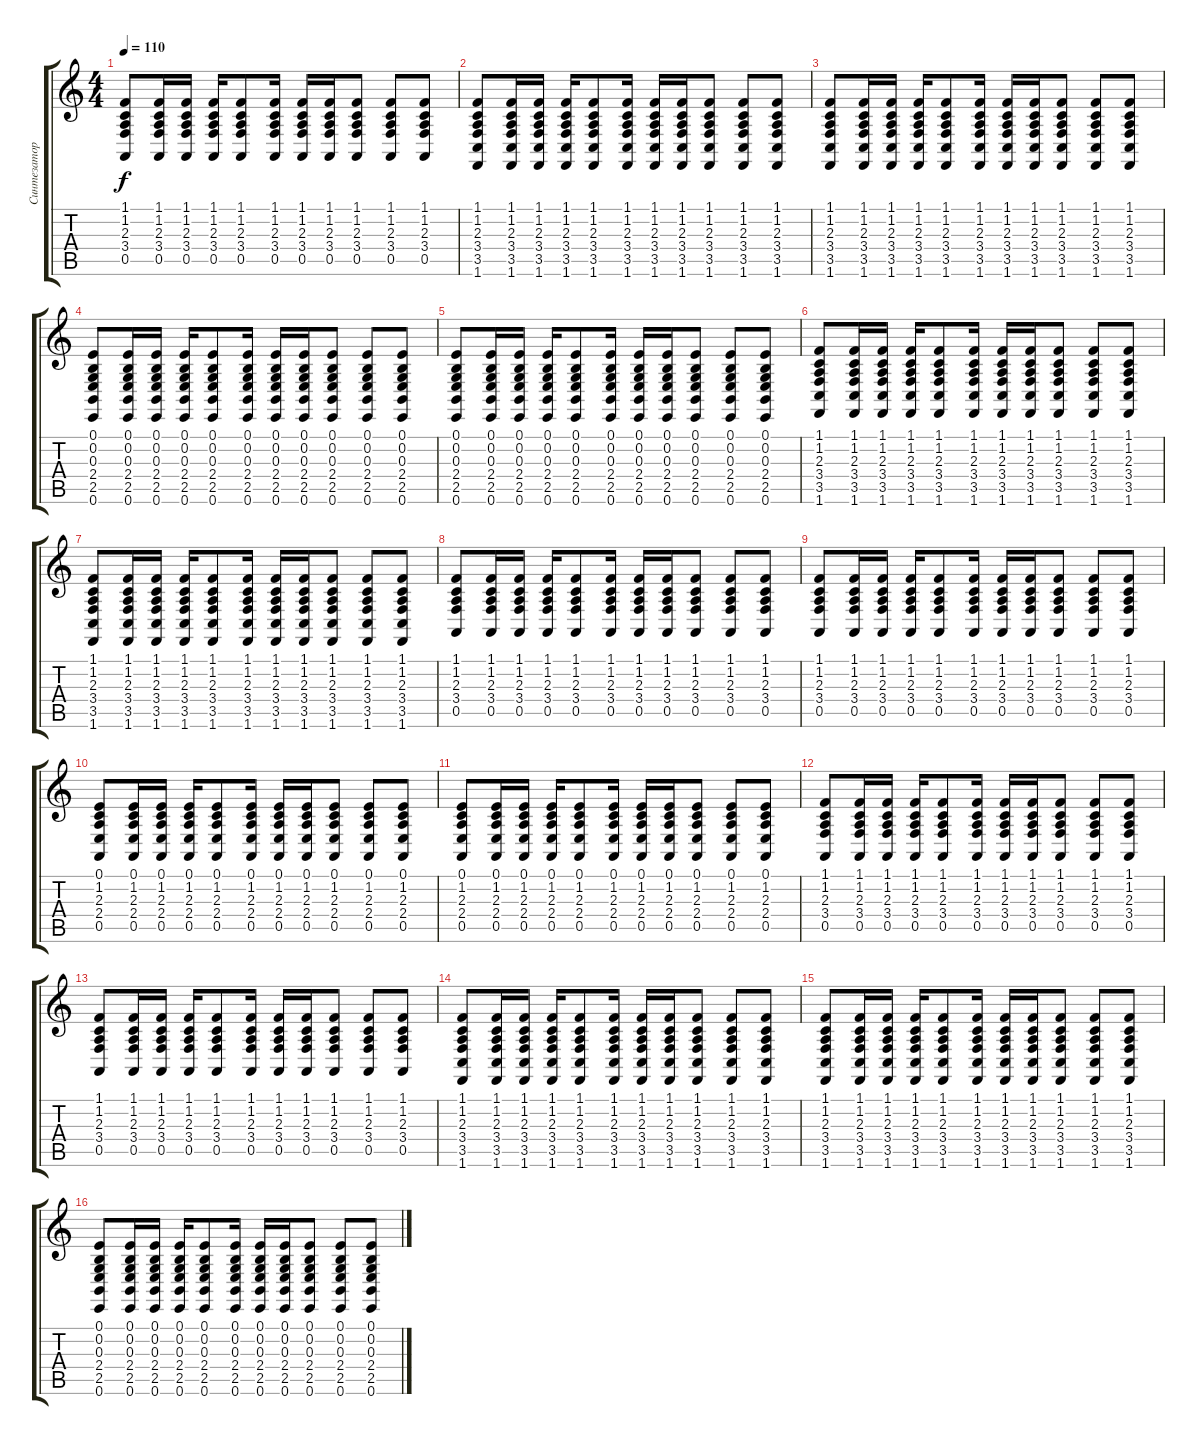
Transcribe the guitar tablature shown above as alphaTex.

\track ("Синтезатор" "Синтезатор") {instrument brightacousticpiano}
\staff {score tabs}
\tuning (E4 B3 G3 D3 A2 E2) {hide}
\ts (4 4)
\tempo 110
\clef g2
\ks c
(1.1 1.2 2.3 3.4 0.5).8{dy f} (1.1 1.2 2.3 3.4 0.5).16 (1.1 1.2 2.3 3.4 0.5).16 (1.1 1.2 2.3 3.4 0.5).16 (1.1 1.2 2.3 3.4 0.5).8 (1.1 1.2 2.3 3.4 0.5).16 (1.1 1.2 2.3 3.4 0.5).16 (1.1 1.2 2.3 3.4 0.5).16 (1.1 1.2 2.3 3.4 0.5).8 (1.1 1.2 2.3 3.4 0.5).8 (1.1 1.2 2.3 3.4 0.5).8 |
(1.1 1.2 2.3 3.4 3.5 1.6).8 (1.1 1.2 2.3 3.4 3.5 1.6).16 (1.1 1.2 2.3 3.4 3.5 1.6).16 (1.1 1.2 2.3 3.4 3.5 1.6).16 (1.1 1.2 2.3 3.4 3.5 1.6).8 (1.1 1.2 2.3 3.4 3.5 1.6).16 (1.1 1.2 2.3 3.4 3.5 1.6).16 (1.1 1.2 2.3 3.4 3.5 1.6).16 (1.1 1.2 2.3 3.4 3.5 1.6).8 (1.1 1.2 2.3 3.4 3.5 1.6).8 (1.1 1.2 2.3 3.4 3.5 1.6).8 |
(1.1 1.2 2.3 3.4 3.5 1.6).8 (1.1 1.2 2.3 3.4 3.5 1.6).16 (1.1 1.2 2.3 3.4 3.5 1.6).16 (1.1 1.2 2.3 3.4 3.5 1.6).16 (1.1 1.2 2.3 3.4 3.5 1.6).8 (1.1 1.2 2.3 3.4 3.5 1.6).16 (1.1 1.2 2.3 3.4 3.5 1.6).16 (1.1 1.2 2.3 3.4 3.5 1.6).16 (1.1 1.2 2.3 3.4 3.5 1.6).8 (1.1 1.2 2.3 3.4 3.5 1.6).8 (1.1 1.2 2.3 3.4 3.5 1.6).8 |
(0.1 0.2 0.3 2.4 2.5 0.6).8 (0.1 0.2 0.3 2.4 2.5 0.6).16 (0.1 0.2 0.3 2.4 2.5 0.6).16 (0.1 0.2 0.3 2.4 2.5 0.6).16 (0.1 0.2 0.3 2.4 2.5 0.6).8 (0.1 0.2 0.3 2.4 2.5 0.6).16 (0.1 0.2 0.3 2.4 2.5 0.6).16 (0.1 0.2 0.3 2.4 2.5 0.6).16 (0.1 0.2 0.3 2.4 2.5 0.6).8 (0.1 0.2 0.3 2.4 2.5 0.6).8 (0.1 0.2 0.3 2.4 2.5 0.6).8 |
(0.1 0.2 0.3 2.4 2.5 0.6).8 (0.1 0.2 0.3 2.4 2.5 0.6).16 (0.1 0.2 0.3 2.4 2.5 0.6).16 (0.1 0.2 0.3 2.4 2.5 0.6).16 (0.1 0.2 0.3 2.4 2.5 0.6).8 (0.1 0.2 0.3 2.4 2.5 0.6).16 (0.1 0.2 0.3 2.4 2.5 0.6).16 (0.1 0.2 0.3 2.4 2.5 0.6).16 (0.1 0.2 0.3 2.4 2.5 0.6).8 (0.1 0.2 0.3 2.4 2.5 0.6).8 (0.1 0.2 0.3 2.4 2.5 0.6).8 |
(1.1 1.2 2.3 3.4 3.5 1.6).8 (1.1 1.2 2.3 3.4 3.5 1.6).16 (1.1 1.2 2.3 3.4 3.5 1.6).16 (1.1 1.2 2.3 3.4 3.5 1.6).16 (1.1 1.2 2.3 3.4 3.5 1.6).8 (1.1 1.2 2.3 3.4 3.5 1.6).16 (1.1 1.2 2.3 3.4 3.5 1.6).16 (1.1 1.2 2.3 3.4 3.5 1.6).16 (1.1 1.2 2.3 3.4 3.5 1.6).8 (1.1 1.2 2.3 3.4 3.5 1.6).8 (1.1 1.2 2.3 3.4 3.5 1.6).8 |
(1.1 1.2 2.3 3.4 3.5 1.6).8 (1.1 1.2 2.3 3.4 3.5 1.6).16 (1.1 1.2 2.3 3.4 3.5 1.6).16 (1.1 1.2 2.3 3.4 3.5 1.6).16 (1.1 1.2 2.3 3.4 3.5 1.6).8 (1.1 1.2 2.3 3.4 3.5 1.6).16 (1.1 1.2 2.3 3.4 3.5 1.6).16 (1.1 1.2 2.3 3.4 3.5 1.6).16 (1.1 1.2 2.3 3.4 3.5 1.6).8 (1.1 1.2 2.3 3.4 3.5 1.6).8 (1.1 1.2 2.3 3.4 3.5 1.6).8 |
(1.1 1.2 2.3 3.4 0.5).8 (1.1 1.2 2.3 3.4 0.5).16 (1.1 1.2 2.3 3.4 0.5).16 (1.1 1.2 2.3 3.4 0.5).16 (1.1 1.2 2.3 3.4 0.5).8 (1.1 1.2 2.3 3.4 0.5).16 (1.1 1.2 2.3 3.4 0.5).16 (1.1 1.2 2.3 3.4 0.5).16 (1.1 1.2 2.3 3.4 0.5).8 (1.1 1.2 2.3 3.4 0.5).8 (1.1 1.2 2.3 3.4 0.5).8 |
(1.1 1.2 2.3 3.4 0.5).8 (1.1 1.2 2.3 3.4 0.5).16 (1.1 1.2 2.3 3.4 0.5).16 (1.1 1.2 2.3 3.4 0.5).16 (1.1 1.2 2.3 3.4 0.5).8 (1.1 1.2 2.3 3.4 0.5).16 (1.1 1.2 2.3 3.4 0.5).16 (1.1 1.2 2.3 3.4 0.5).16 (1.1 1.2 2.3 3.4 0.5).8 (1.1 1.2 2.3 3.4 0.5).8 (1.1 1.2 2.3 3.4 0.5).8 |
(0.1 1.2 2.3 2.4 0.5).8 (0.1 1.2 2.3 2.4 0.5).16 (0.1 1.2 2.3 2.4 0.5).16 (0.1 1.2 2.3 2.4 0.5).16 (0.1 1.2 2.3 2.4 0.5).8 (0.1 1.2 2.3 2.4 0.5).16 (0.1 1.2 2.3 2.4 0.5).16 (0.1 1.2 2.3 2.4 0.5).16 (0.1 1.2 2.3 2.4 0.5).8 (0.1 1.2 2.3 2.4 0.5).8 (0.1 1.2 2.3 2.4 0.5).8 |
(0.1 1.2 2.3 2.4 0.5).8 (0.1 1.2 2.3 2.4 0.5).16 (0.1 1.2 2.3 2.4 0.5).16 (0.1 1.2 2.3 2.4 0.5).16 (0.1 1.2 2.3 2.4 0.5).8 (0.1 1.2 2.3 2.4 0.5).16 (0.1 1.2 2.3 2.4 0.5).16 (0.1 1.2 2.3 2.4 0.5).16 (0.1 1.2 2.3 2.4 0.5).8 (0.1 1.2 2.3 2.4 0.5).8 (0.1 1.2 2.3 2.4 0.5).8 |
(1.1 1.2 2.3 3.4 0.5).8 (1.1 1.2 2.3 3.4 0.5).16 (1.1 1.2 2.3 3.4 0.5).16 (1.1 1.2 2.3 3.4 0.5).16 (1.1 1.2 2.3 3.4 0.5).8 (1.1 1.2 2.3 3.4 0.5).16 (1.1 1.2 2.3 3.4 0.5).16 (1.1 1.2 2.3 3.4 0.5).16 (1.1 1.2 2.3 3.4 0.5).8 (1.1 1.2 2.3 3.4 0.5).8 (1.1 1.2 2.3 3.4 0.5).8 |
(1.1 1.2 2.3 3.4 0.5).8 (1.1 1.2 2.3 3.4 0.5).16 (1.1 1.2 2.3 3.4 0.5).16 (1.1 1.2 2.3 3.4 0.5).16 (1.1 1.2 2.3 3.4 0.5).8 (1.1 1.2 2.3 3.4 0.5).16 (1.1 1.2 2.3 3.4 0.5).16 (1.1 1.2 2.3 3.4 0.5).16 (1.1 1.2 2.3 3.4 0.5).8 (1.1 1.2 2.3 3.4 0.5).8 (1.1 1.2 2.3 3.4 0.5).8 |
(1.1 1.2 2.3 3.4 3.5 1.6).8 (1.1 1.2 2.3 3.4 3.5 1.6).16 (1.1 1.2 2.3 3.4 3.5 1.6).16 (1.1 1.2 2.3 3.4 3.5 1.6).16 (1.1 1.2 2.3 3.4 3.5 1.6).8 (1.1 1.2 2.3 3.4 3.5 1.6).16 (1.1 1.2 2.3 3.4 3.5 1.6).16 (1.1 1.2 2.3 3.4 3.5 1.6).16 (1.1 1.2 2.3 3.4 3.5 1.6).8 (1.1 1.2 2.3 3.4 3.5 1.6).8 (1.1 1.2 2.3 3.4 3.5 1.6).8 |
(1.1 1.2 2.3 3.4 3.5 1.6).8 (1.1 1.2 2.3 3.4 3.5 1.6).16 (1.1 1.2 2.3 3.4 3.5 1.6).16 (1.1 1.2 2.3 3.4 3.5 1.6).16 (1.1 1.2 2.3 3.4 3.5 1.6).8 (1.1 1.2 2.3 3.4 3.5 1.6).16 (1.1 1.2 2.3 3.4 3.5 1.6).16 (1.1 1.2 2.3 3.4 3.5 1.6).16 (1.1 1.2 2.3 3.4 3.5 1.6).8 (1.1 1.2 2.3 3.4 3.5 1.6).8 (1.1 1.2 2.3 3.4 3.5 1.6).8 |
(0.1 0.2 0.3 2.4 2.5 0.6).8 (0.1 0.2 0.3 2.4 2.5 0.6).16 (0.1 0.2 0.3 2.4 2.5 0.6).16 (0.1 0.2 0.3 2.4 2.5 0.6).16 (0.1 0.2 0.3 2.4 2.5 0.6).8 (0.1 0.2 0.3 2.4 2.5 0.6).16 (0.1 0.2 0.3 2.4 2.5 0.6).16 (0.1 0.2 0.3 2.4 2.5 0.6).16 (0.1 0.2 0.3 2.4 2.5 0.6).8 (0.1 0.2 0.3 2.4 2.5 0.6).8 (0.1 0.2 0.3 2.4 2.5 0.6).8
